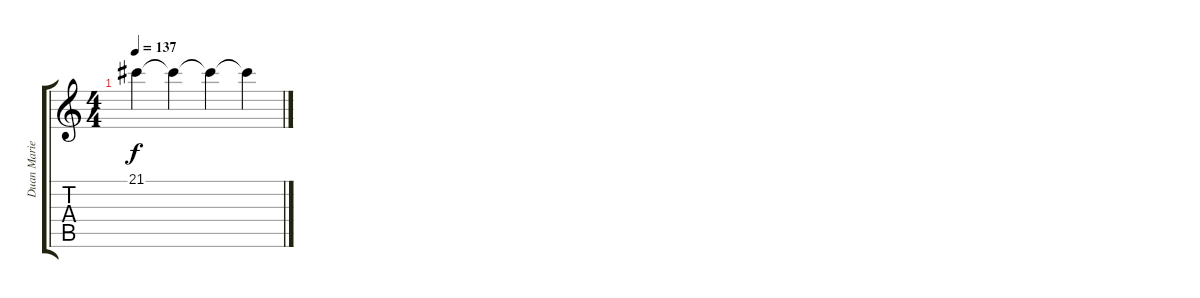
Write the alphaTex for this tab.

\track ("Duan Marie" "Duan Marie") {instrument viola}
\staff {score tabs}
\tuning (E4 B3 G3 D3 A2 E2) {hide}
\ts (4 4)
\tempo 137
\clef g2
\ks c
21.1{t}.4{dy f volume 7} 21.1{t}.4 21.1{t}.4 21.1{t}.4
